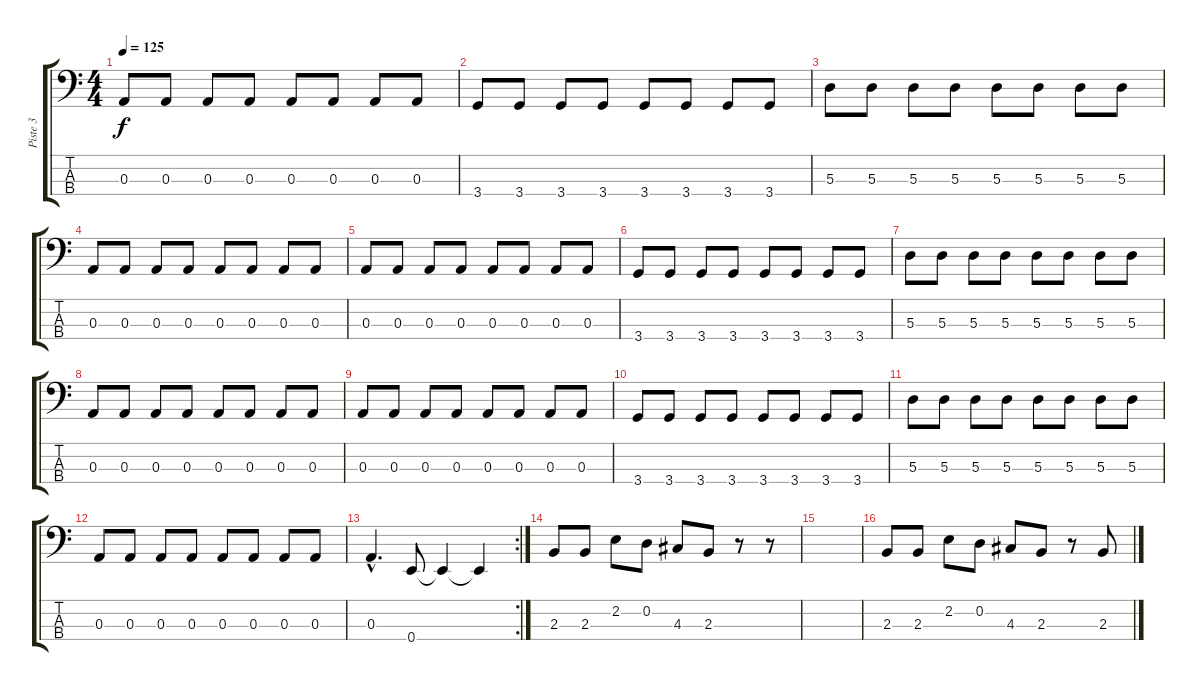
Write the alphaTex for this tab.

\track ("Piste 3" "Piste 3") {instrument electricbassfinger}
\staff {score tabs}
\tuning (G2 D2 A1 E1) {hide}
\ts (4 4)
\tempo 125
\clef f4
\ks c
0.3.8{dy f} 0.3.8 0.3.8 0.3.8 0.3.8 0.3.8 0.3.8 0.3.8 |
3.4.8 3.4.8 3.4.8 3.4.8 3.4.8 3.4.8 3.4.8 3.4.8 |
5.3.8 5.3.8 5.3.8 5.3.8 5.3.8 5.3.8 5.3.8 5.3.8 |
0.3.8 0.3.8 0.3.8 0.3.8 0.3.8 0.3.8 0.3.8 0.3.8 |
0.3.8 0.3.8 0.3.8 0.3.8 0.3.8 0.3.8 0.3.8 0.3.8 |
3.4.8 3.4.8 3.4.8 3.4.8 3.4.8 3.4.8 3.4.8 3.4.8 |
5.3.8 5.3.8 5.3.8 5.3.8 5.3.8 5.3.8 5.3.8 5.3.8 |
0.3.8 0.3.8 0.3.8 0.3.8 0.3.8 0.3.8 0.3.8 0.3.8 |
0.3.8 0.3.8 0.3.8 0.3.8 0.3.8 0.3.8 0.3.8 0.3.8 |
3.4.8 3.4.8 3.4.8 3.4.8 3.4.8 3.4.8 3.4.8 3.4.8 |
5.3.8 5.3.8 5.3.8 5.3.8 5.3.8 5.3.8 5.3.8 5.3.8 |
0.3.8 0.3.8 0.3.8 0.3.8 0.3.8 0.3.8 0.3.8 0.3.8 |
\rc 2
0.3{hac}.4{d} 0.4.8 0.4{t}.4 0.4{t}.4 |
2.3.8 2.3.8 2.2.8 0.2.8 4.3.8 2.3.8 r.8 r.8 |
|
2.3.8 2.3.8 2.2.8 0.2.8 4.3.8 2.3.8 r.8 2.3.8
